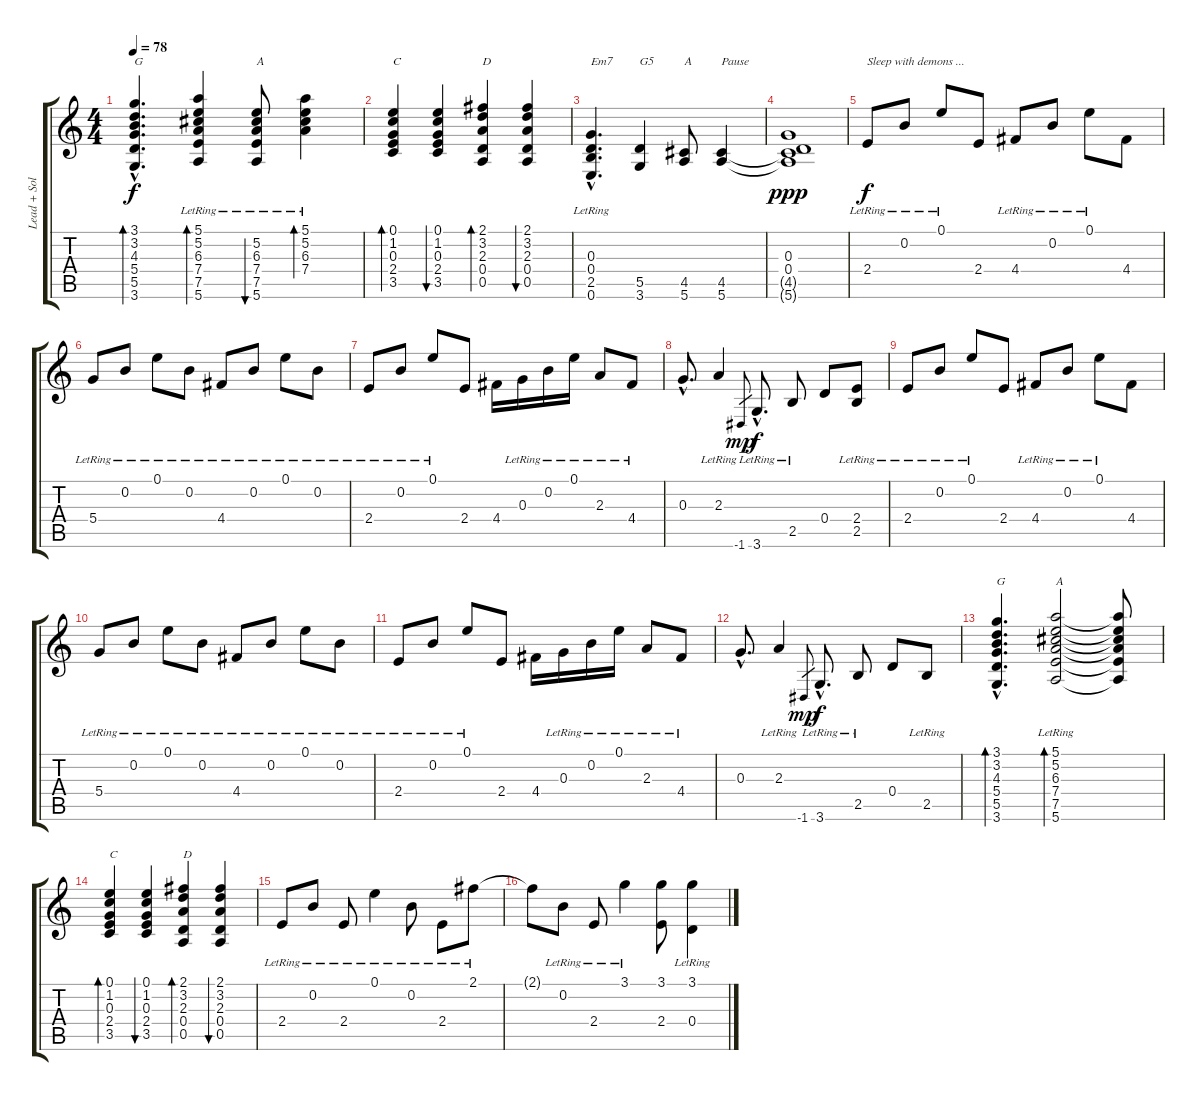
\track ("Lead + Solo" "Lead + Sol") {instrument electricguitarclean}
\staff {score tabs}
\tuning (E4 B3 G3 D3 A2 E2) {hide}
\ts (4 4)
\tempo 78
\clef g2
\ks c
(3.1{hac} 3.2{hac} 4.3{hac} 5.4{hac} 5.5{hac} 3.6{hac}).4{d bd 120 txt "G" dy f} (5.1 5.2 6.3 7.4 7.5 5.6{lr}).4{bd 120} (5.2 6.3 7.4{lr} 7.5{lr} 5.6{lr}).8{bu 120 txt "A"} (5.1{lr} 5.2{lr} 6.3 7.4).4{bd 120} |
(0.1 1.2 0.3 2.4 3.5).4{bd 120 txt "C"} (0.1 1.2 0.3 2.4 3.5).4{bu 120} (2.1 3.2 2.3 0.4 0.5).4{bd 120 txt "D"} (2.1 3.2 2.3 0.4 0.5).4{bu 120} |
(0.3{hac lr} 0.4{hac lr} 2.5{hac} 0.6{hac}).4{d txt "Em7"} (5.5 3.6).4{txt "G5"} (4.5 5.6).8{txt "A"} (4.5 5.6).4{txt "Pause"} |
(0.3 0.4 4.5{t} 5.6{t}).1{dy ppp} |
2.4{lr}.8{txt "Sleep with demons ..." dy f} 0.2{lr}.8 0.1{lr}.8 2.4.8 4.4{lr}.8 0.2{lr}.8 0.1{lr}.8 4.4.8 |
5.4{lr}.8 0.2{lr}.8 0.1{lr}.8 0.2{lr}.8 4.4{lr}.8 0.2{lr}.8 0.1{lr}.8 0.2{lr}.8 |
2.4{lr}.8 0.2{lr}.8 0.1{lr}.8 2.4.8 4.4.16 0.3{lr}.16 0.2{lr}.16 0.1{lr}.16 2.3{lr}.8 4.4{lr}.8 |
0.3{hac}.8{d} 2.3{lr}.4 -1.6.8{gr dy mp} 3.6{hac lr}.8{d dy f} 2.5{lr}.8 0.4.8 (2.4{lr} 2.5{lr}).8 |
2.4{lr}.8 0.2{lr}.8 0.1{lr}.8 2.4.8 4.4{lr}.8 0.2{lr}.8 0.1{lr}.8 4.4.8 |
5.4{lr}.8 0.2{lr}.8 0.1{lr}.8 0.2{lr}.8 4.4{lr}.8 0.2{lr}.8 0.1{lr}.8 0.2{lr}.8 |
2.4{lr}.8 0.2{lr}.8 0.1{lr}.8 2.4.8 4.4.16 0.3{lr}.16 0.2{lr}.16 0.1{lr}.16 2.3{lr}.8 4.4{lr}.8 |
0.3{hac}.8{d} 2.3{lr}.4 -1.6.8{gr dy mp} 3.6{hac lr}.8{d dy f} 2.5{lr}.8 0.4.8 2.5{lr}.8 |
(3.1{hac} 3.2{hac} 4.3{hac} 5.4{hac} 5.5{hac} 3.6{hac}).4{d bd 120 txt "G"} (5.1 5.2 6.3 7.4 7.5 5.6{lr}).2{bd 120 txt "A"} (5.1{t} 5.2{t} 6.3{t} 7.4{t} 7.5{t} 5.6{t}).8 |
(0.1 1.2 0.3 2.4 3.5).4{bd 120 txt "C"} (0.1 1.2 0.3 2.4 3.5).4{bu 120} (2.1 3.2 2.3 0.4 0.5).4{bd 120 txt "D"} (2.1 3.2 2.3 0.4 0.5).4{bu 120} |
2.4{lr}.8 0.2{lr}.8 2.4{lr}.8 0.1{lr}.4 0.2{lr}.8 2.4{lr}.8 2.1{lr}.8 |
2.1{t}.8 0.2{lr}.8 2.4{lr}.8 3.1{lr}.4 (3.1 2.4).8 (3.1 0.4{lr}).4
